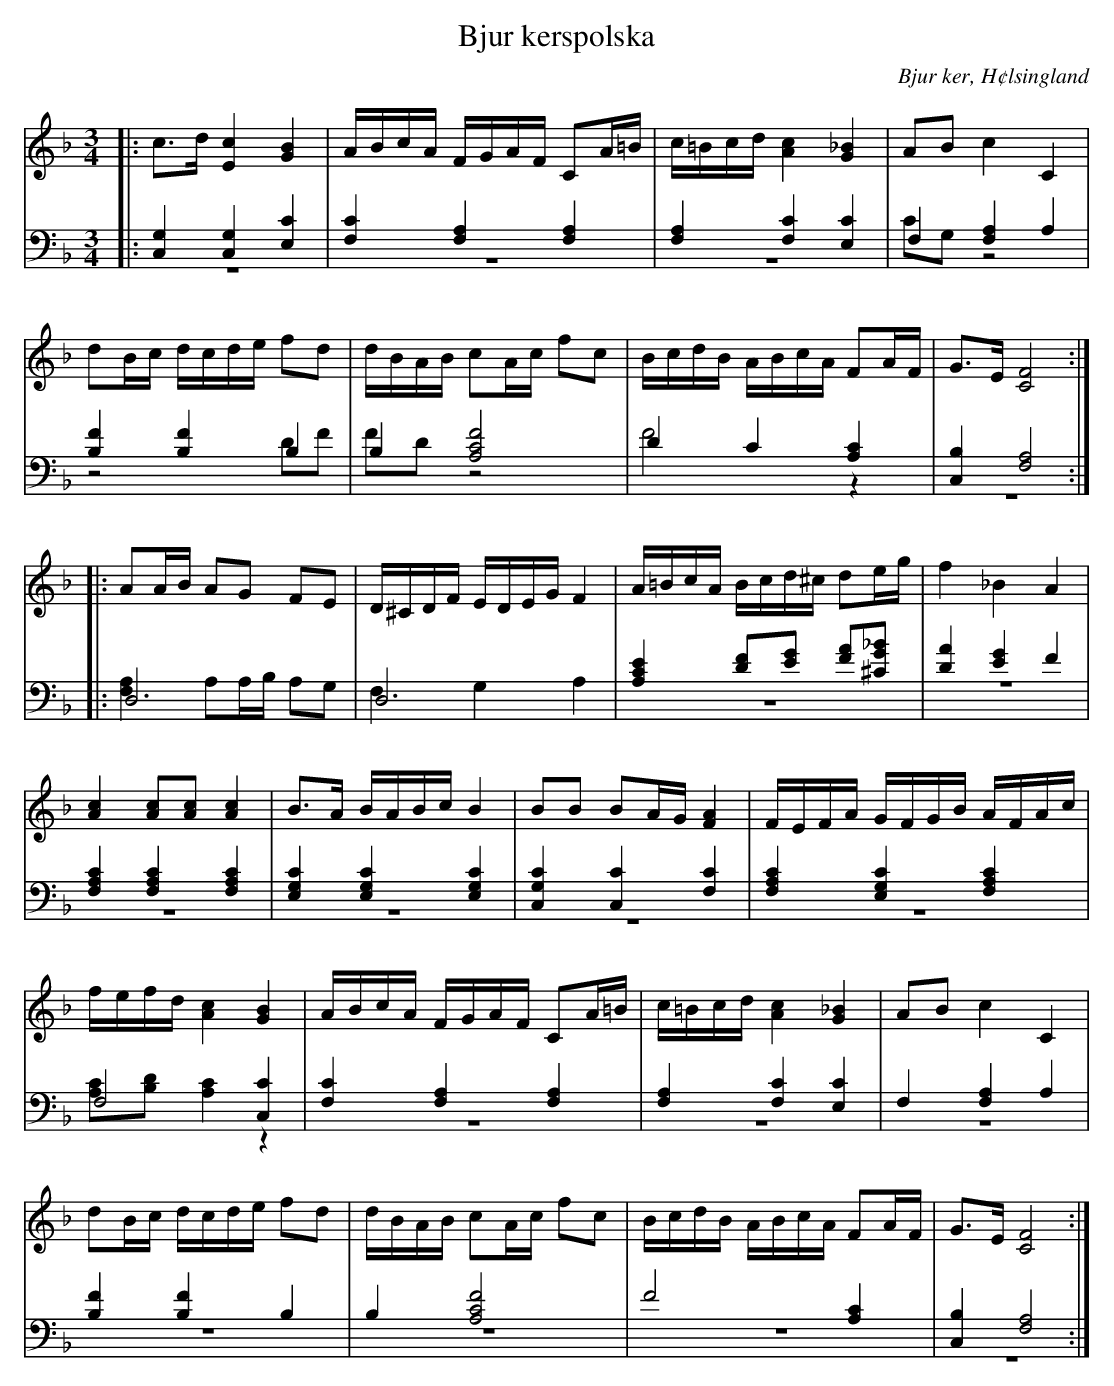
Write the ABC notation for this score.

X:1
T: Bjur kerspolska
O: Bjur ker, H¢lsingland
M: 3/4
L: 1/16
K: F
V:1
V:2
V:3 merge
V:1
|: c2>d2 [E4c4] [G4B4]|ABcA FGAF C2A=B|c=Bcd [A4c4] [G4_B4]|A2B2 c4 C4 |
d2Bc dcde f2d2|dBAB c2Ac f2c2|BcdB ABcA F2AF|G2>E2 [C8F8]:|
|:A2AB A2G2 F2E2|D^CDF EDEG F4|A=BcA Bcd^c d2eg|f4 _B4 A4 |
[A4c4] [A2c2][A2c2] [A4c4]|B2>A2 BABc B4|B2B2 B2AG [F4A4]|FEFA GFGB AFAc|
fefd [A4c4] [G4B4]|ABcA FGAF C2A=B|c=Bcd [A4c4] [G4_B4]|A2B2 c4 C4 |
d2Bc dcde f2d2|dBAB c2Ac f2c2|BcdB ABcA F2AF|G2>E2 [C8F8]:|
V:2 clef=bass
|: [C,4G,4] [C,4G,4] [E,4C4]|[F,4C4] [F,4A,4] [F,4A,4]|[F,4A,4] [F,4C4] [E,4C4]| F,4 [F,4A,4] A,4|
[B,4F4] [B,4F4] B,4|B,4 [A,8C8F8]|D4 C4 [A,4C4]|[C,4B,4] [F,8A,8]:|
|:D,12|D,12|[A,4C4E4] [D2F2][E2G2] [F2A2][^C2G2_B2]|
[D4A4] [E4G4] F4|[F,4A,4C4] [F,4A,4C4] [F,4A,4C4]|[E,4G,4C4] [E,4G,4C4] [E,4G,4C4]|[C,4G,4C4] [C,4C4] [F,4C4]|
[F,4A,4C4] [E,4G,4C4] [F,4A,4C4]|F,8 [C,4C4]|[F,4C4] [F,4A,4] [F,4A,4]|[F,4A,4] [F,4C4] [E,4C4]|
F,4 [F,4A,4] A,4|[B,4F4] [B,4F4] B,4|B,4 [A,8C8F8]|F8  [A,4C4]|[C,4B,4] [F,8A,8]:|
V:3 clef=bass
|:z12|z12|z12|C2G,2 z8 |
z8 D2F2|F2D2 z8|F8 z4|z12:|
|:[F,4A,4] A,2A,B, A,2G,2|F,4 G,4 A,4|z12|z12 |
z12|z12|z12|z12|
[A,2C2][B,2D2] [A,4C4] z4|z12|z12|z12 |
z12|z12|z12|z12:|
